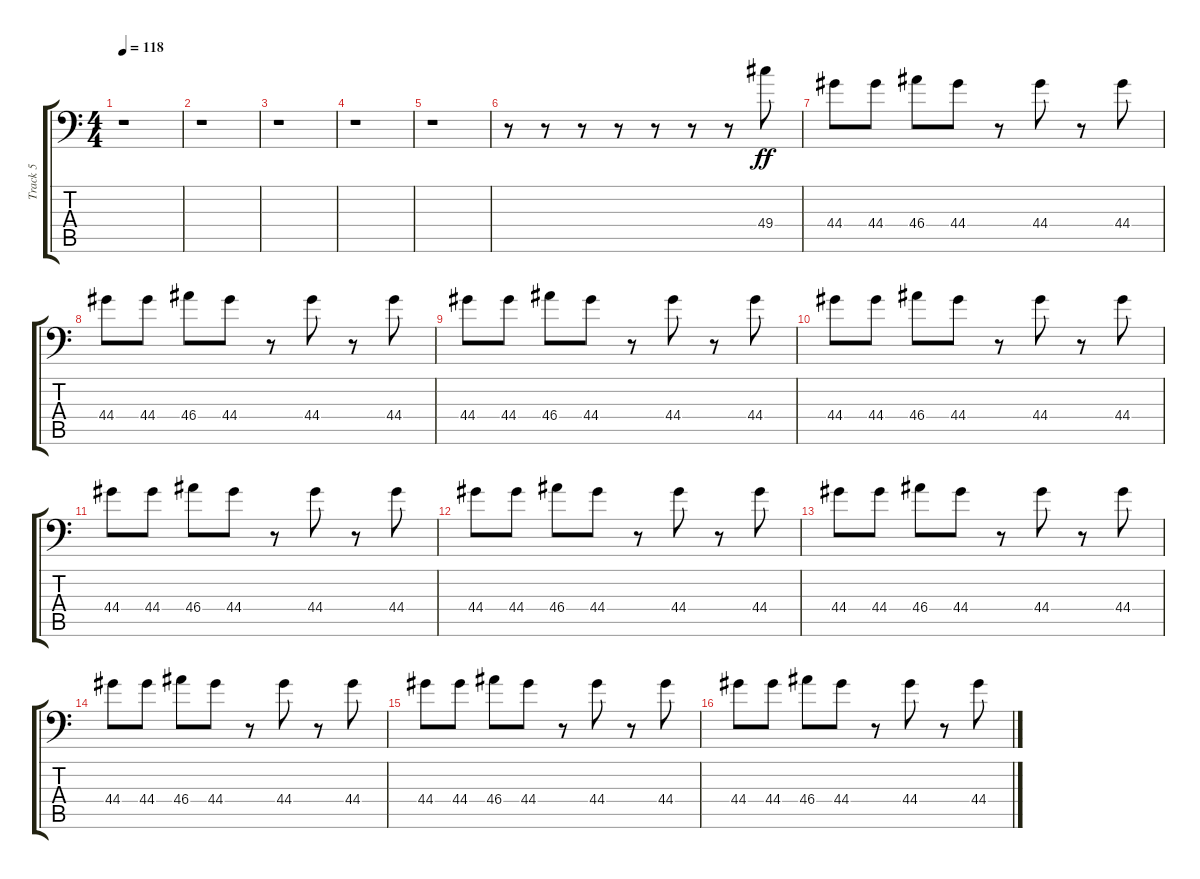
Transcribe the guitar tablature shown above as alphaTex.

\track ("Track 5" "Track 5") {instrument acousticgrandpiano}
\staff {score tabs}
\tuning (C-1 C-1 C-1 C-1 C-1 C-1) {hide}
\ts (4 4)
\tempo 118
\clef f4
\ks c
r.1{dy ff} |
r.1 |
r.1 |
r.1 |
r.1 |
r.8 r.8 r.8 r.8 r.8 r.8 r.8 49.4.8 |
44.4.8 44.4.8 46.4.8 44.4.8 r.8 44.4.8 r.8 44.4.8 |
44.4.8 44.4.8 46.4.8 44.4.8 r.8 44.4.8 r.8 44.4.8 |
44.4.8 44.4.8 46.4.8 44.4.8 r.8 44.4.8 r.8 44.4.8 |
44.4.8 44.4.8 46.4.8 44.4.8 r.8 44.4.8 r.8 44.4.8 |
44.4.8 44.4.8 46.4.8 44.4.8 r.8 44.4.8 r.8 44.4.8 |
44.4.8 44.4.8 46.4.8 44.4.8 r.8 44.4.8 r.8 44.4.8 |
44.4.8 44.4.8 46.4.8 44.4.8 r.8 44.4.8 r.8 44.4.8 |
44.4.8 44.4.8 46.4.8 44.4.8 r.8 44.4.8 r.8 44.4.8 |
44.4.8 44.4.8 46.4.8 44.4.8 r.8 44.4.8 r.8 44.4.8 |
44.4.8 44.4.8 46.4.8 44.4.8 r.8 44.4.8 r.8 44.4.8
